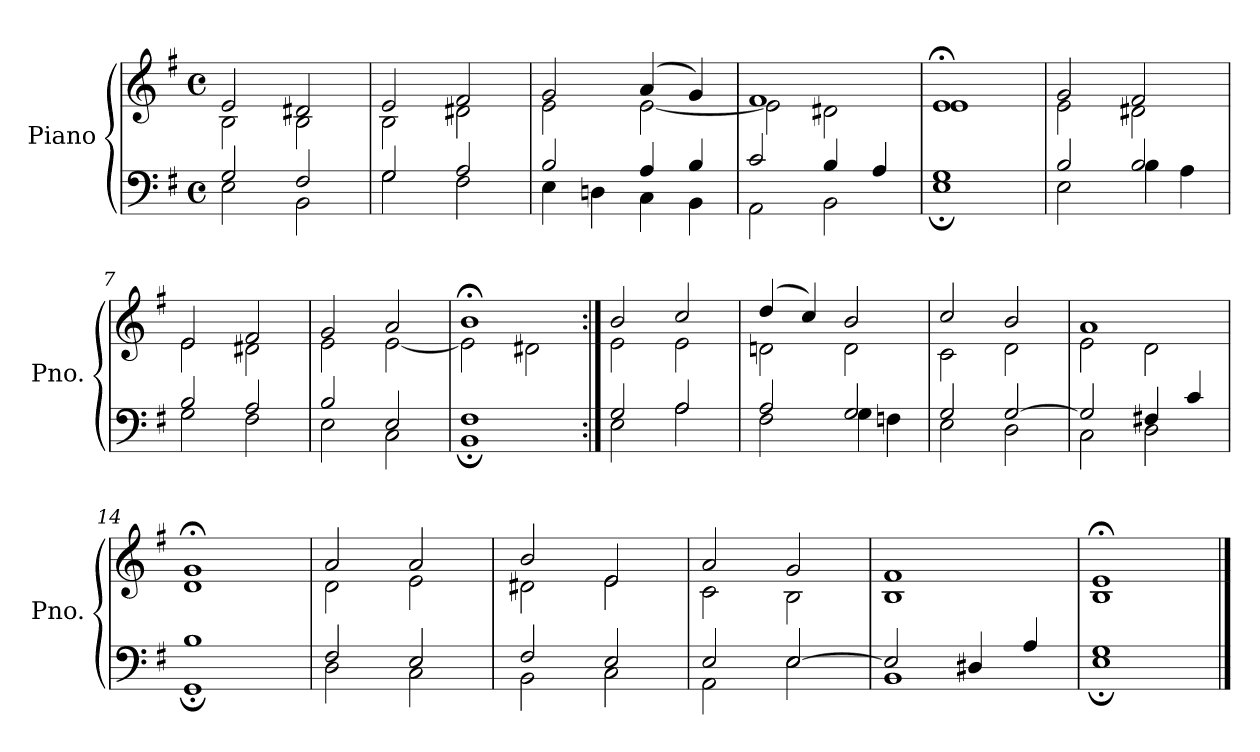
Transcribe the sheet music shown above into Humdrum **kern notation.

**kern	**kern
*part1	*part1
*staff2	*staff1
*I"Piano	*
*I'Pno.	*
*clefF4	*clefG2
*k[f#]	*k[f#]
*M4/4	*M4/4
*met(c)	*met(c)
=1	=1
*^	*^
2G/	2E\	2e/	2B\
2F#/	2BB\	2d#X/	2B\
=2	=2	=2	=2
2G/	2G\	2e/	2B\
2A/	2F#\	2f#/	2d#X\
=3	=3	=3	=3
2B/	4E\	2g/	2e\
.	4Dn\	.	.
4A/	4C\	(4a/	[2e\
4B/	4BB\	4g/)	.
=4	=4	=4	=4
2c/	2AA\	1f#	2e\]
4B/	2BB\	.	2d#X\
4A/	.	.	.
=5	=5	=5	=5
1G	1E;	1e;<	1e
=6	=6	=6	=6
2B/	2E\	2g/	2e\
2B/	4B\	2f#/	2d#X\
.	4A\	.	.
=7	=7	=7	=7
2B/	2G\	2e/	2e\
2A/	2F#\	2f#/	2d#X\
!!LO:LB:g=z	!!
=8	=8	=8	=8
2B/	2E\	2g/	2e\
2E/	2C\	2a/	[2e\
=9	=9	=9	=9
1F#	1BB;	1b;<	2e\]
.	.	.	2d#X\
=10:|!	=10:|!	=10:|!	=10:|!
2G/	2E\	2b/	2e\
2A/	2A\	2cc/	2e\
=11	=11	=11	=11
2A/	2F#\	(4dd/	2dn\
.	.	4cc/)	.
2G/	4G\	2b/	2d\
.	4Fn\	.	.
=12	=12	=12	=12
2G/	2E\	2cc/	2c\
[2G/	2D\	2b/	2d\
=13	=13	=13	=13
2G/]	2C\	1a	2e\
4F#X/	2D\	.	2d\
4c/	.	.	.
=14	=14	=14	=14
1B	1GG;	1g;<	1d
!!LO:LB:g=z	!!
=15	=15	=15	=15
2F#/	2D\	2a/	2d\
2E/	2C\	2a/	2e\
=16	=16	=16	=16
2F#/	2BB\	2b/	2d#X\
2E/	2C\	2e/	2e\
=17	=17	=17	=17
2E/	2AA\	2a/	2c\
[2E/	2E\	2g/	2B\
=18	=18	=18	=18
2E/]	1BB	1f#	1B
4D#X/	.	.	.
4A/	.	.	.
=19	=19	=19	=19
1G	1E;	1e;<	1B
*v	*v	*	*
*	*v	*v
==	==
*-	*-
